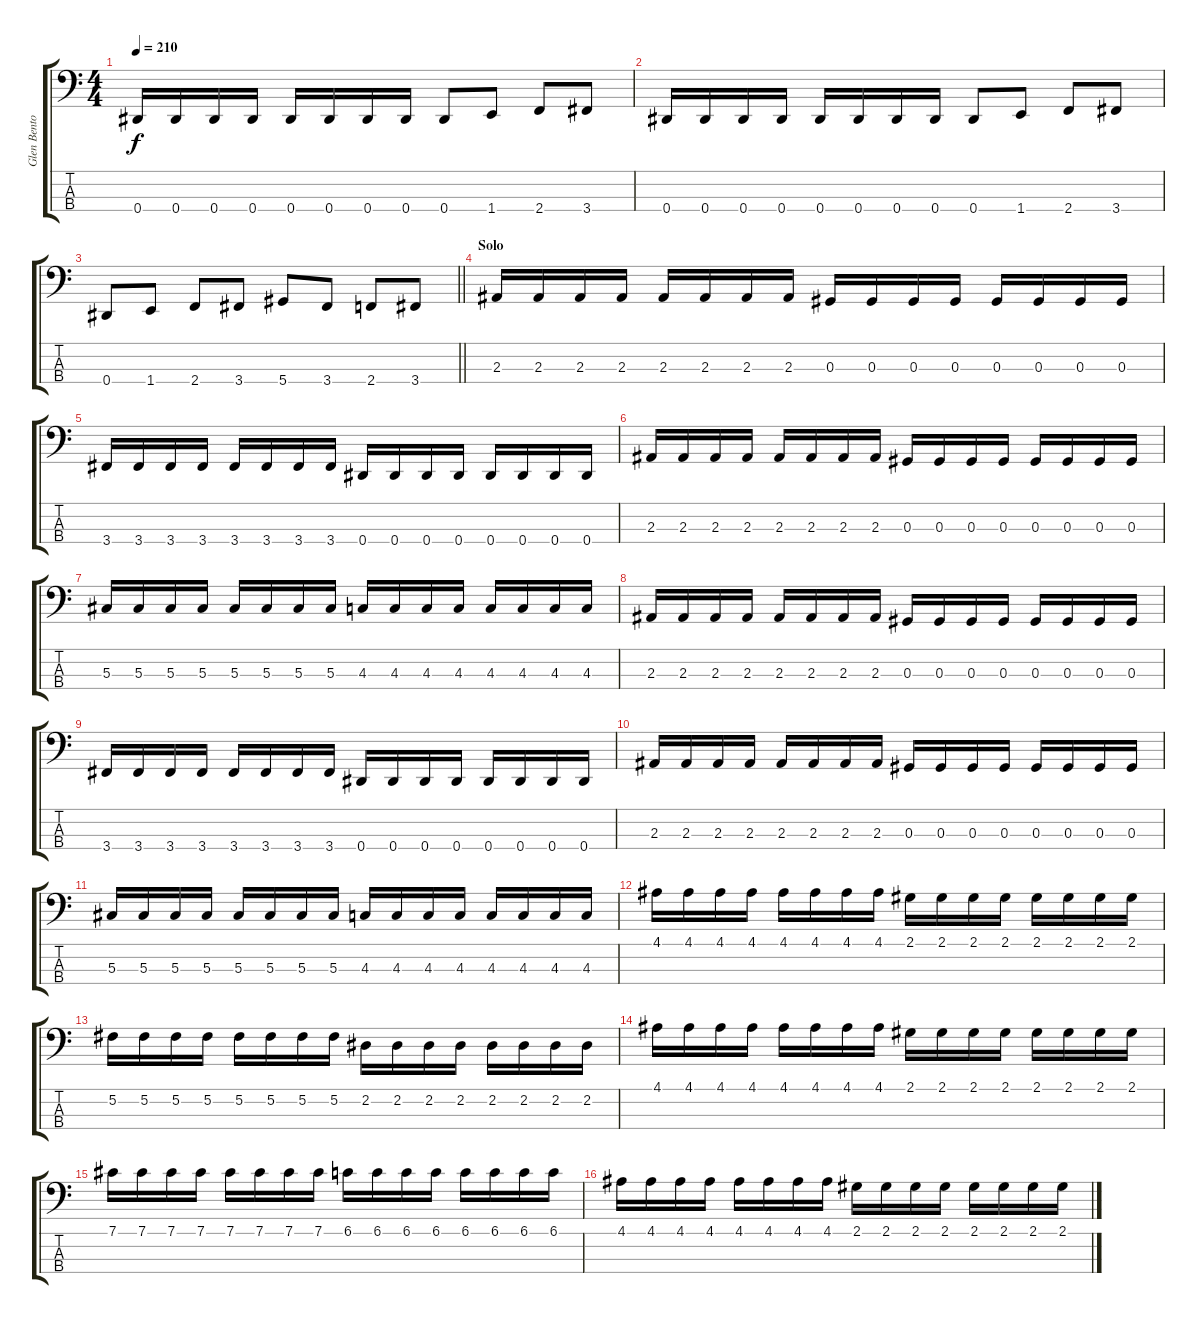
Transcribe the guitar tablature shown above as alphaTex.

\track ("Glen Benton" "Glen Bento") {instrument electricbasspick}
\staff {score tabs}
\tuning (Gb2 Db2 Ab1 Eb1) {hide}
\ts (4 4)
\tempo 210
\clef f4
\ks c
0.4.16{dy f} 0.4.16 0.4.16 0.4.16 0.4.16 0.4.16 0.4.16 0.4.16 0.4.8 1.4.8 2.4.8 3.4.8 |
0.4.16 0.4.16 0.4.16 0.4.16 0.4.16 0.4.16 0.4.16 0.4.16 0.4.8 1.4.8 2.4.8 3.4.8 |
\barLineRight lightlight
0.4.8 1.4.8 2.4.8 3.4.8 5.4.8 3.4.8 2.4.8 3.4.8 |
\section ("" "Solo")
2.3.16 2.3.16 2.3.16 2.3.16 2.3.16 2.3.16 2.3.16 2.3.16 0.3.16 0.3.16 0.3.16 0.3.16 0.3.16 0.3.16 0.3.16 0.3.16 |
3.4.16 3.4.16 3.4.16 3.4.16 3.4.16 3.4.16 3.4.16 3.4.16 0.4.16 0.4.16 0.4.16 0.4.16 0.4.16 0.4.16 0.4.16 0.4.16 |
2.3.16 2.3.16 2.3.16 2.3.16 2.3.16 2.3.16 2.3.16 2.3.16 0.3.16 0.3.16 0.3.16 0.3.16 0.3.16 0.3.16 0.3.16 0.3.16 |
5.3.16 5.3.16 5.3.16 5.3.16 5.3.16 5.3.16 5.3.16 5.3.16 4.3.16 4.3.16 4.3.16 4.3.16 4.3.16 4.3.16 4.3.16 4.3.16 |
2.3.16 2.3.16 2.3.16 2.3.16 2.3.16 2.3.16 2.3.16 2.3.16 0.3.16 0.3.16 0.3.16 0.3.16 0.3.16 0.3.16 0.3.16 0.3.16 |
3.4.16 3.4.16 3.4.16 3.4.16 3.4.16 3.4.16 3.4.16 3.4.16 0.4.16 0.4.16 0.4.16 0.4.16 0.4.16 0.4.16 0.4.16 0.4.16 |
2.3.16 2.3.16 2.3.16 2.3.16 2.3.16 2.3.16 2.3.16 2.3.16 0.3.16 0.3.16 0.3.16 0.3.16 0.3.16 0.3.16 0.3.16 0.3.16 |
5.3.16 5.3.16 5.3.16 5.3.16 5.3.16 5.3.16 5.3.16 5.3.16 4.3.16 4.3.16 4.3.16 4.3.16 4.3.16 4.3.16 4.3.16 4.3.16 |
4.1.16 4.1.16 4.1.16 4.1.16 4.1.16 4.1.16 4.1.16 4.1.16 2.1.16 2.1.16 2.1.16 2.1.16 2.1.16 2.1.16 2.1.16 2.1.16 |
5.2.16 5.2.16 5.2.16 5.2.16 5.2.16 5.2.16 5.2.16 5.2.16 2.2.16 2.2.16 2.2.16 2.2.16 2.2.16 2.2.16 2.2.16 2.2.16 |
4.1.16 4.1.16 4.1.16 4.1.16 4.1.16 4.1.16 4.1.16 4.1.16 2.1.16 2.1.16 2.1.16 2.1.16 2.1.16 2.1.16 2.1.16 2.1.16 |
7.1.16 7.1.16 7.1.16 7.1.16 7.1.16 7.1.16 7.1.16 7.1.16 6.1.16 6.1.16 6.1.16 6.1.16 6.1.16 6.1.16 6.1.16 6.1.16 |
4.1.16 4.1.16 4.1.16 4.1.16 4.1.16 4.1.16 4.1.16 4.1.16 2.1.16 2.1.16 2.1.16 2.1.16 2.1.16 2.1.16 2.1.16 2.1.16
